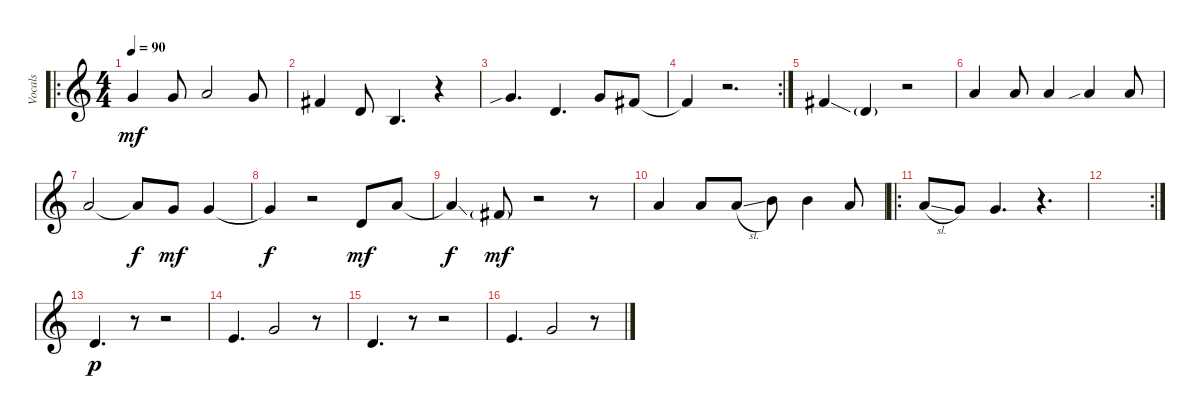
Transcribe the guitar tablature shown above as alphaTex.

\track ("Vocals" "Vocals") {instrument contrabass}
\staff {score}
\tuning (E4 B3 G3 D3 A2 E2) {hide}
\ro
\ts (4 4)
\tempo 90
\clef g2
\ks c
5.4.4{dy mf} 5.4.8 5.4{be (custom 0 4 45 4 50 0 60 0)}.2 5.4.8 |
4.4.4 5.5.8 2.5.4{d} r.4 |
5.4{sib}.4{d} 5.5.4{d} 5.4.8 4.4.8 |
\rc 2
4.4{t}.4 r.2{d} |
4.4{ss}.4 0.4{g}.4 r.2 |
7.4.4 7.4.8 7.4.4 7.4{sib}.4 7.4.8 |
7.4.2 7.4{t}.8{dy f} 5.4.8{dy mf} 5.4.4 |
5.4{t}.4{dy f} r.2 5.5.8{dy mf} 7.4.8 |
7.4{ss t}.4{dy f} 4.4{g}.8{dy mf} r.2 r.8 |
7.4.4 7.4.8 7.4{sl}.8 9.4.8 9.4.4 7.4.8 |
\ro
7.4{sl}.8 5.4.8 5.4.4{d} r.4{d} |
\rc 2
|
5.5.4{d dy p} r.8 r.2 |
7.5.4{d} 10.5.2 r.8 |
5.5.4{d} r.8 r.2 |
7.5.4{d} 10.5.2 r.8
